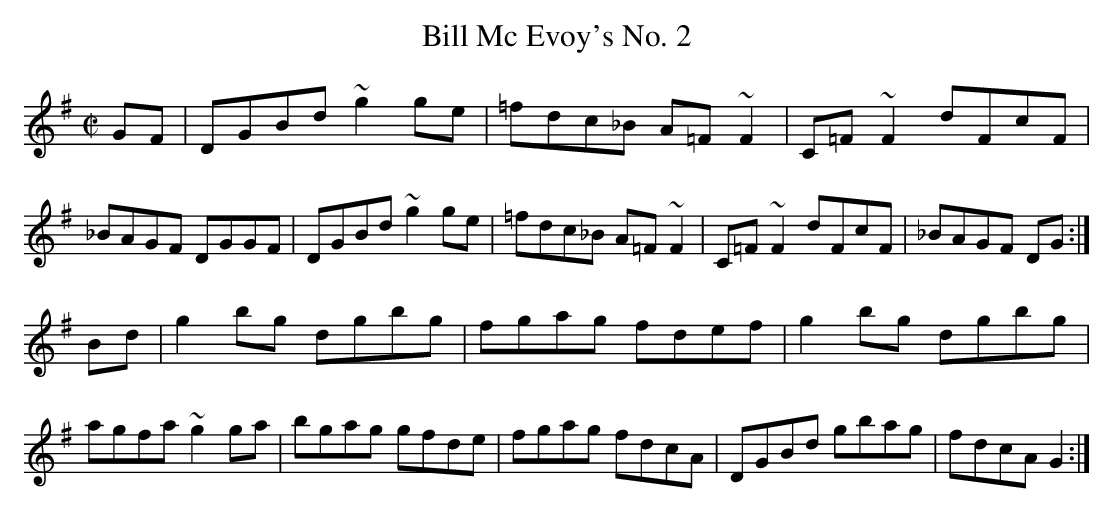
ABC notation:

X:1.1
T:Bill Mc Evoy's No. 2
M:C|
K:G
GF|DGBd ~g2ge|=fdc_B A=F~F2|C=F~F2 dFcF|_BAGF DGGF|              DGBd ~g2ge|=fdc_B A=F~F2|C=F~F2 dFcF|_BAGF DG:|
Bd|g2bg dgbg|fgag fdef|g2bg dgbg|agfa ~g2ga|                     bgag gfde|fgag fdcA|DGBd gbag|fdcA G2:|
